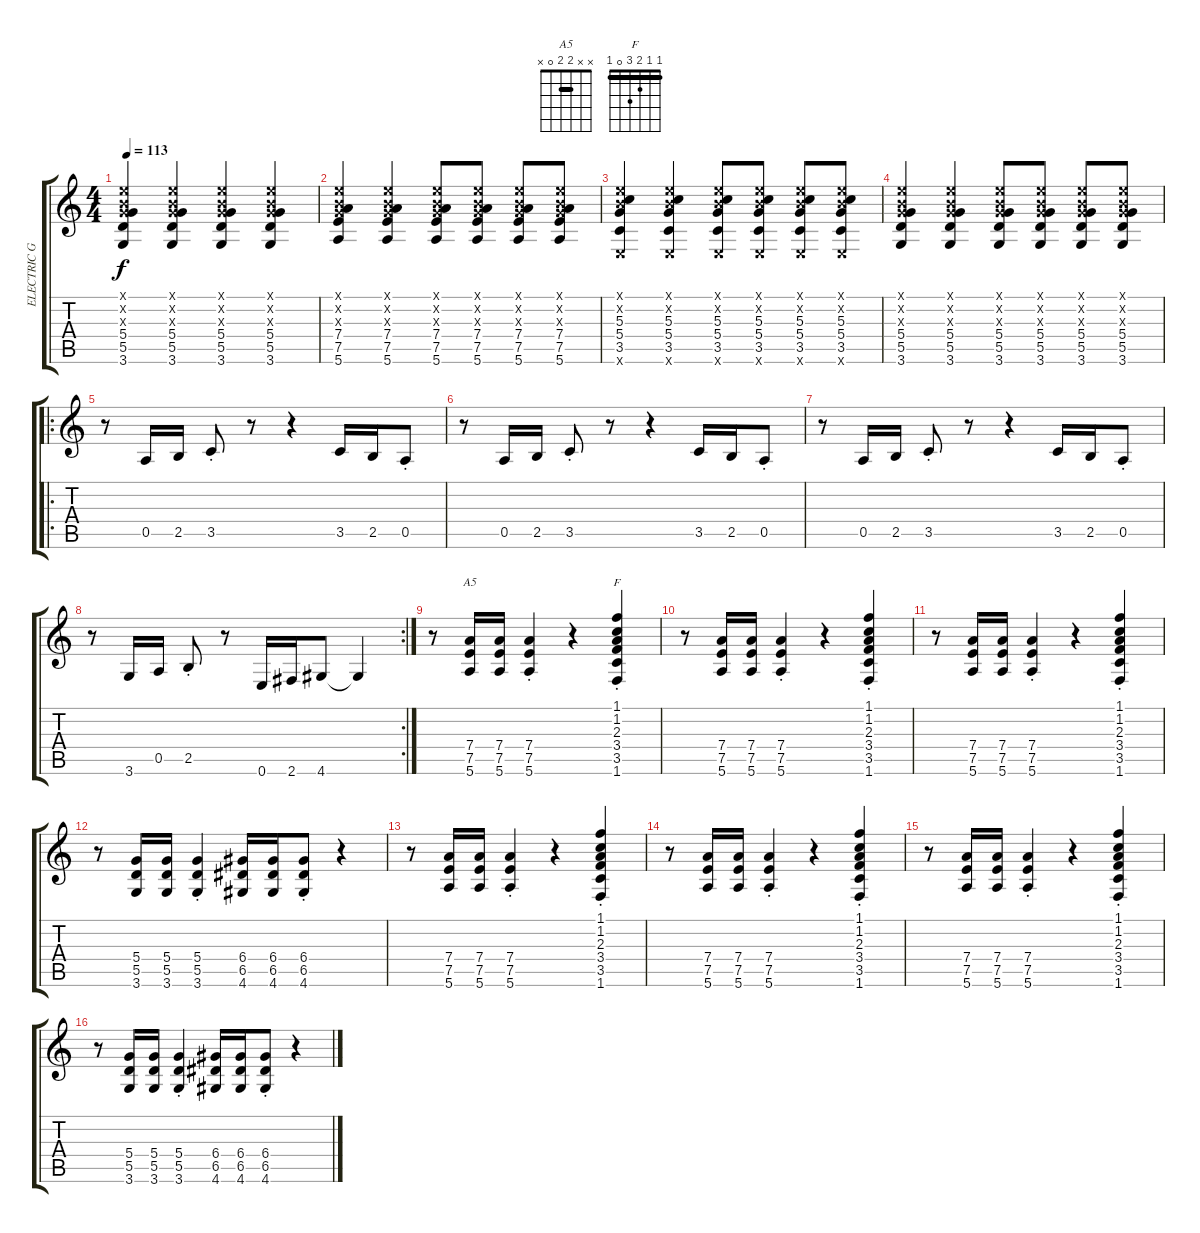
\track ("ELECTRIC GUITAR 2" "ELECTRIC G") {instrument distortionguitar}
\staff {score tabs}
\tuning (E4 B3 G3 D3 A2 E2) {hide}
\chord ("A5" x x 2 2 0 x) {barre 2}
\chord ("F" 1 1 2 3 0 1) {barre 1}
\ts (4 4)
\tempo 113
\clef g2
\ks c
(0.1{x} 0.2{x} 0.3{x} 5.4 5.5 3.6).4{dy f} (0.1{x} 0.2{x} 0.3{x} 5.4 5.5 3.6).4 (0.1{x} 0.2{x} 0.3{x} 5.4 5.5 3.6).4 (0.1{x} 0.2{x} 0.3{x} 5.4 5.5 3.6).4 |
(0.1{x} 0.2{x} 0.3{x} 7.4 7.5 5.6).4 (0.1{x} 0.2{x} 0.3{x} 7.4 7.5 5.6).4 (0.1{x} 0.2{x} 0.3{x} 7.4 7.5 5.6).8 (0.1{x} 0.2{x} 0.3{x} 7.4 7.5 5.6).8 (0.1{x} 0.2{x} 0.3{x} 7.4 7.5 5.6).8 (0.1{x} 0.2{x} 0.3{x} 7.4 7.5 5.6).8 |
(0.1{x} 0.2{x} 5.3 5.4 3.5 0.6{x}).4 (0.1{x} 0.2{x} 5.3 5.4 3.5 0.6{x}).4 (0.1{x} 0.2{x} 5.3 5.4 3.5 0.6{x}).8 (0.1{x} 0.2{x} 5.3 5.4 3.5 0.6{x}).8 (0.1{x} 0.2{x} 5.3 5.4 3.5 0.6{x}).8 (0.1{x} 0.2{x} 5.3 5.4 3.5 0.6{x}).8 |
(0.1{x} 0.2{x} 0.3{x} 5.4 5.5 3.6).4 (0.1{x} 0.2{x} 0.3{x} 5.4 5.5 3.6).4 (0.1{x} 0.2{x} 0.3{x} 5.4 5.5 3.6).8 (0.1{x} 0.2{x} 0.3{x} 5.4 5.5 3.6).8 (0.1{x} 0.2{x} 0.3{x} 5.4 5.5 3.6).8 (0.1{x} 0.2{x} 0.3{x} 5.4 5.5 3.6).8 |
\ro
r.8 0.5.16 2.5.16 3.5{st}.8 r.8 r.4 3.5.16 2.5.16 0.5{st}.8 |
r.8 0.5.16 2.5.16 3.5{st}.8 r.8 r.4 3.5.16 2.5.16 0.5{st}.8 |
r.8 0.5.16 2.5.16 3.5{st}.8 r.8 r.4 3.5.16 2.5.16 0.5{st}.8 |
\rc 2
r.8 3.6.16 0.5.16 2.5{st}.8 r.8 0.6.16 2.6.16 4.6.8 4.6{t}.4 |
r.8 (7.4 7.5 5.6).16{ch "A5"} (7.4 7.5 5.6).16 (7.4 7.5{st} 5.6).4 r.4 (1.1 1.2 2.3{st} 3.4 3.5 1.6).4{ch "F"} |
r.8 (7.4 7.5 5.6).16 (7.4 7.5 5.6).16 (7.4 7.5{st} 5.6).4 r.4 (1.1 1.2 2.3{st} 3.4 3.5 1.6).4 |
r.8 (7.4 7.5 5.6).16 (7.4 7.5 5.6).16 (7.4 7.5{st} 5.6).4 r.4 (1.1 1.2 2.3{st} 3.4 3.5 1.6).4 |
r.8 (5.4 5.5 3.6).16 (5.4 5.5 3.6).16 (5.4 5.5 3.6{st}).4 (6.4 6.5 4.6).16 (6.4 6.5 4.6).16 (6.4 6.5 4.6{st}).8 r.4 |
r.8 (7.4 7.5 5.6).16 (7.4 7.5 5.6).16 (7.4 7.5{st} 5.6).4 r.4 (1.1 1.2 2.3{st} 3.4 3.5 1.6).4 |
r.8 (7.4 7.5 5.6).16 (7.4 7.5 5.6).16 (7.4 7.5{st} 5.6).4 r.4 (1.1 1.2 2.3{st} 3.4 3.5 1.6).4 |
r.8 (7.4 7.5 5.6).16 (7.4 7.5 5.6).16 (7.4 7.5{st} 5.6).4 r.4 (1.1 1.2 2.3{st} 3.4 3.5 1.6).4 |
r.8 (5.4 5.5 3.6).16 (5.4 5.5 3.6).16 (5.4 5.5 3.6{st}).4 (6.4 6.5 4.6).16 (6.4 6.5 4.6).16 (6.4 6.5 4.6{st}).8 r.4
